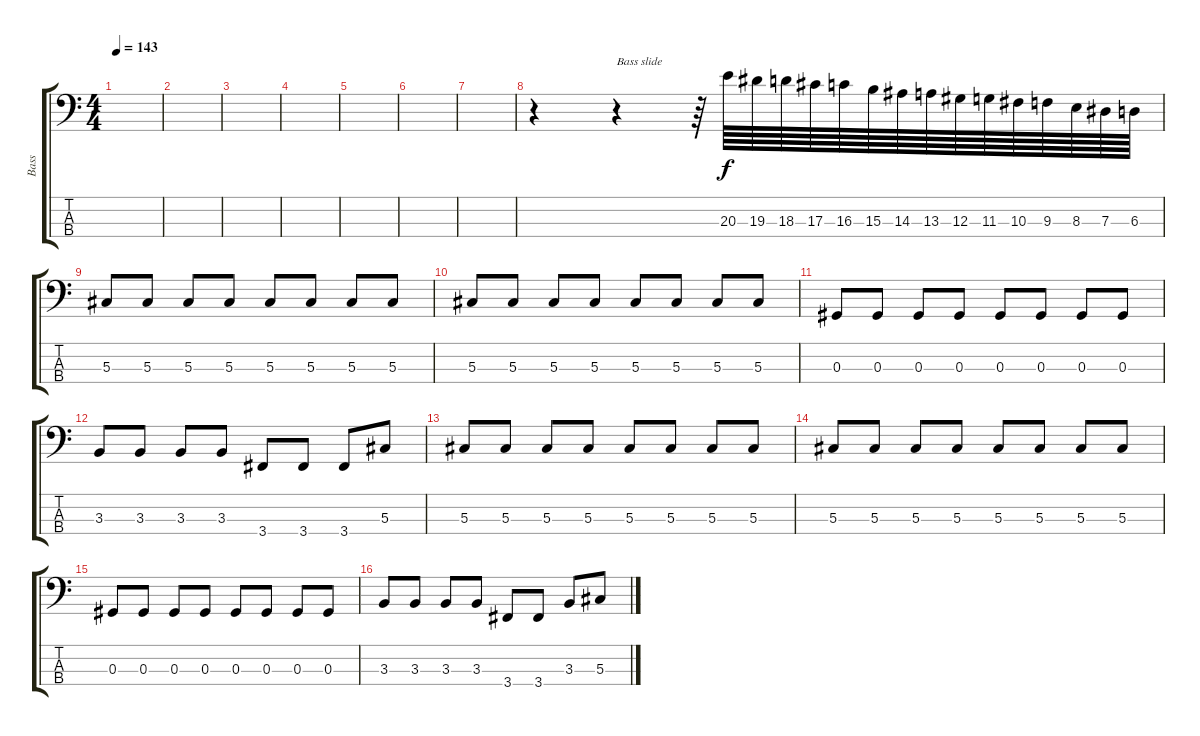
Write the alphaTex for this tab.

\track ("Bass" "Bass") {instrument electricbasspick}
\staff {score tabs}
\tuning (Gb2 Db2 Ab1 Eb1) {hide}
\ts (4 4)
\tempo 143
\clef f4
\ks c
|
|
|
|
|
|
|
r.4 r.4{txt "Bass slide"} r.64 20.3.64 19.3.64 18.3.64 17.3.64 16.3.64 15.3.64 14.3.64 13.3.64 12.3.64 11.3.64 10.3.64 9.3.64 8.3.64 7.3.64 6.3.64 |
5.3.8 5.3.8 5.3.8 5.3.8 5.3.8 5.3.8 5.3.8 5.3.8 |
5.3.8 5.3.8 5.3.8 5.3.8 5.3.8 5.3.8 5.3.8 5.3.8 |
0.3.8 0.3.8 0.3.8 0.3.8 0.3.8 0.3.8 0.3.8 0.3.8 |
3.3.8 3.3.8 3.3.8 3.3.8 3.4.8 3.4.8 3.4.8 5.3.8 |
5.3.8 5.3.8 5.3.8 5.3.8 5.3.8 5.3.8 5.3.8 5.3.8 |
5.3.8 5.3.8 5.3.8 5.3.8 5.3.8 5.3.8 5.3.8 5.3.8 |
0.3.8 0.3.8 0.3.8 0.3.8 0.3.8 0.3.8 0.3.8 0.3.8 |
3.3.8 3.3.8 3.3.8 3.3.8 3.4.8 3.4.8 3.3.8 5.3.8
